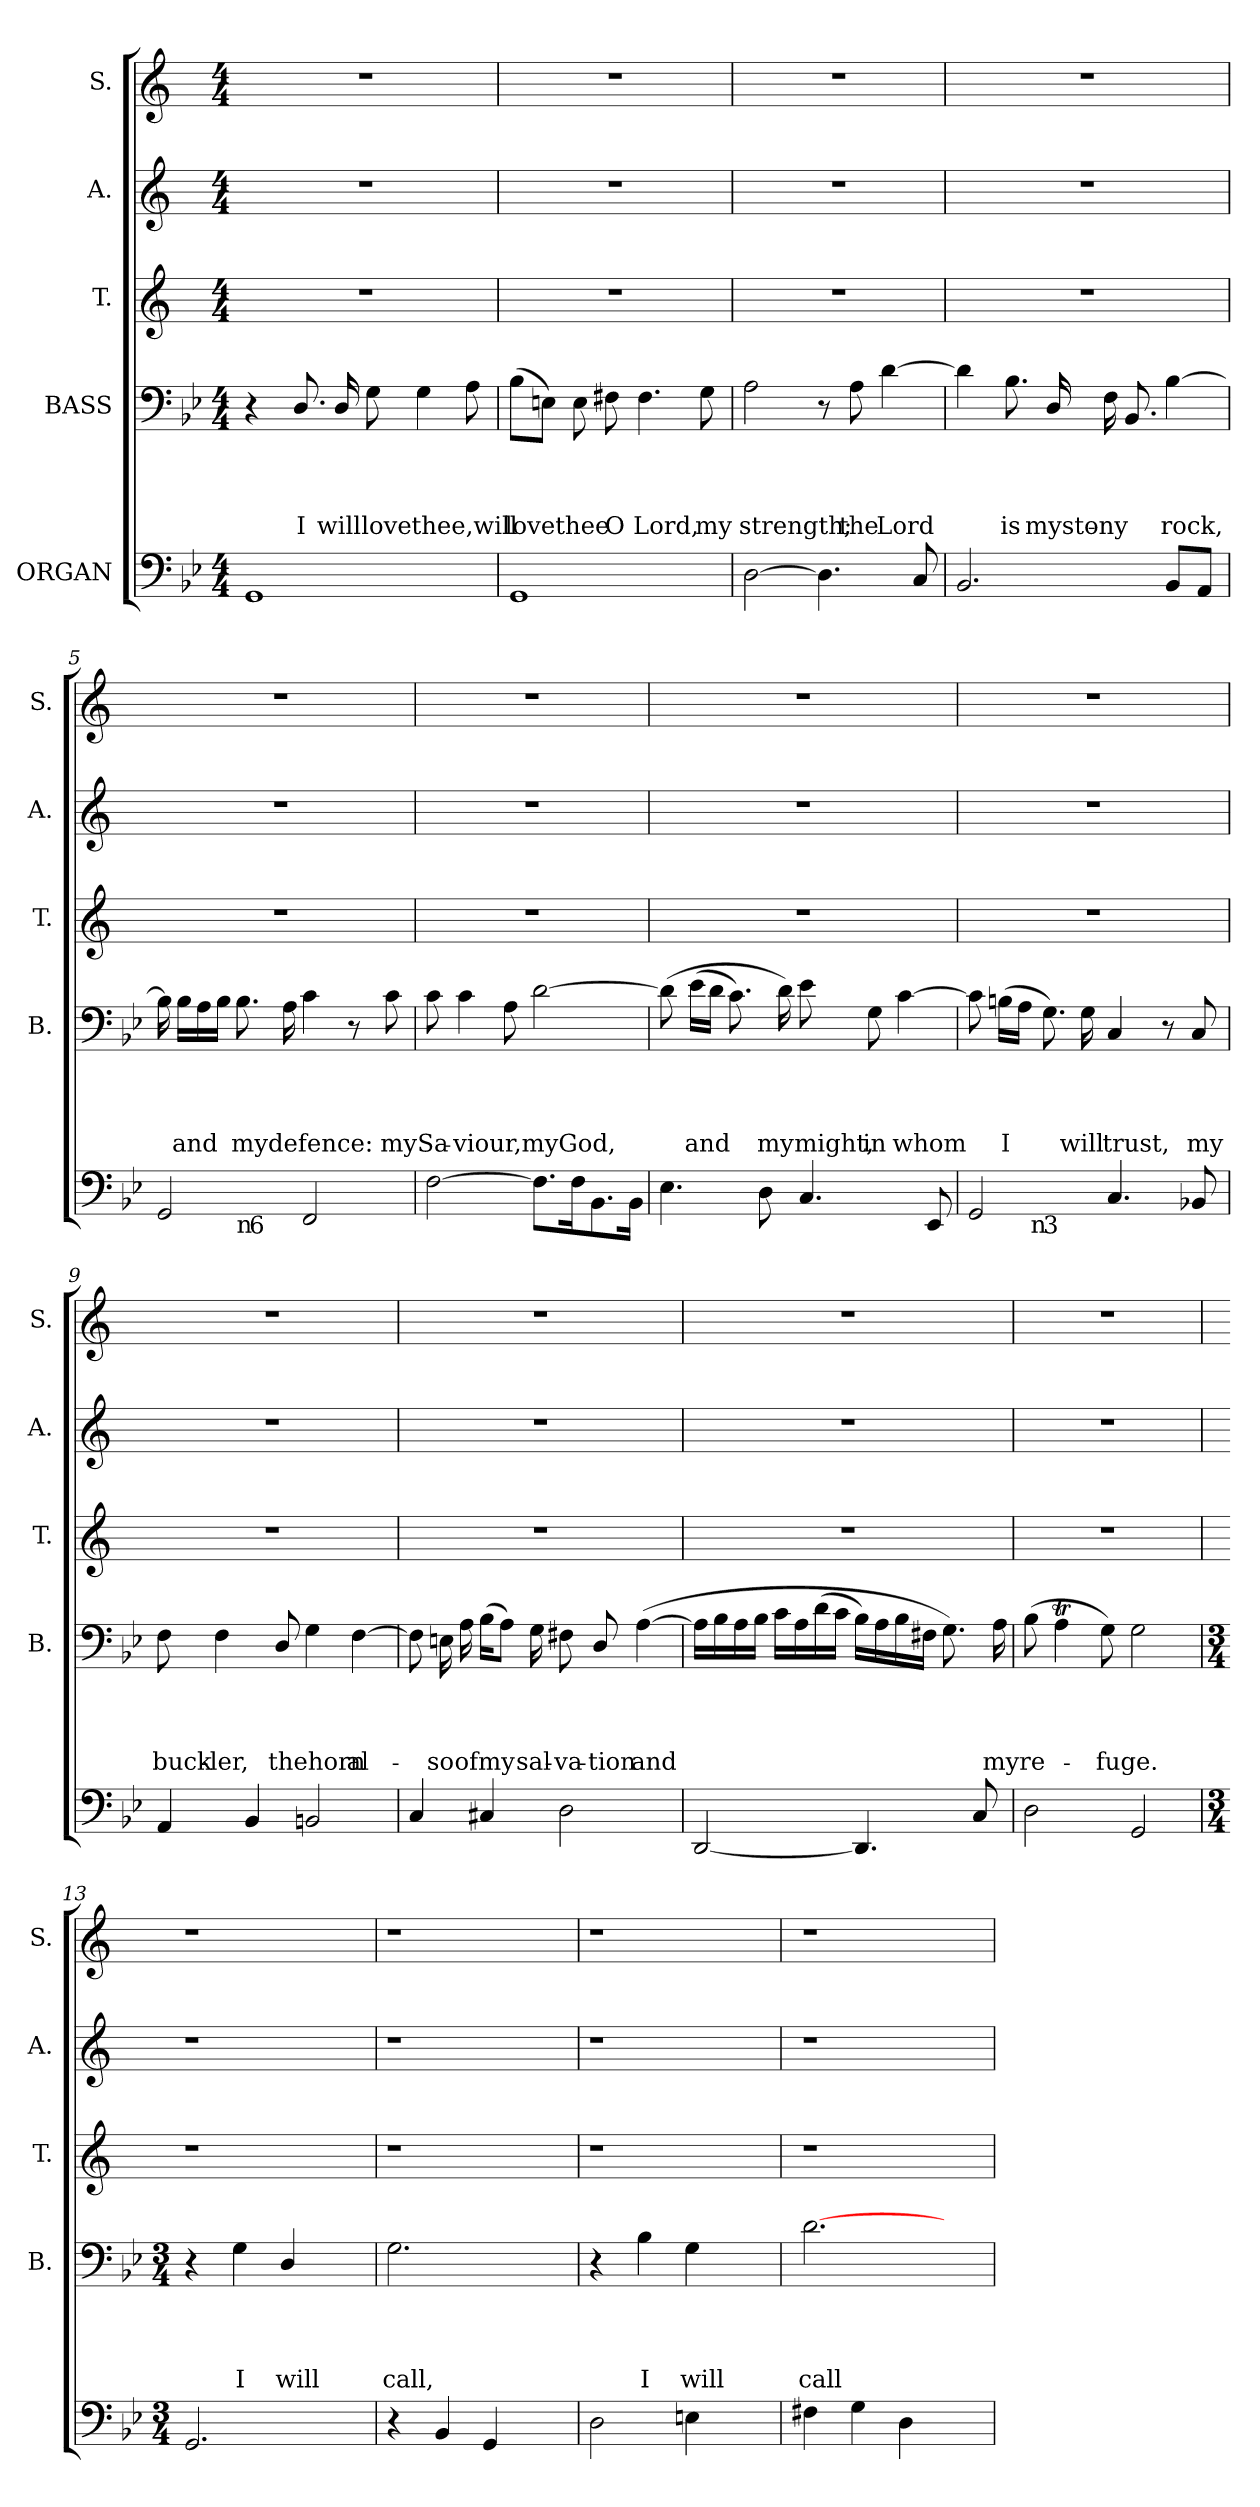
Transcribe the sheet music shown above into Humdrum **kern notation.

**kern	**kern	**text	**text	**text	**text	**kern	**kern	**kern
*part5	*part4	*part4	*part4	*part4	*part4	*part3	*part2	*part1
*staff5	*staff4	*staff4	*staff4	*staff4	*staff4	*staff3	*staff2	*staff1
*I"ORGAN	*I"BASS	*	*	*	*	*I"T.	*I"A.	*I"S.
*	*I'B.	*	*	*	*	*I'T.	*I'A.	*I'S.
*clefF4	*clefF4	*	*	*	*	*clefG2	*clefG2	*clefG2
*k[b-e-]	*k[b-e-]	*	*	*	*	*k[]	*k[]	*k[]
*B-:	*B-:	*	*	*	*	*C:	*C:	*C:
*M4/4	*M4/4	*	*	*	*	*M4/4	*M4/4	*M4/4
=1	=1	=1	=1	=1	=1	=1	=1	=1
1GG	4r	.	.	.	.	1r	1r	1r
!	!	!	!	!	!LO:LY:b	!	!	!
.	8.D/	.	.	.	I	.	.	.
!	!	!	!	!	!LO:LY:b	!	!	!
.	16D/	.	.	.	will	.	.	.
!	!	!	!	!	!LO:LY:b	!	!	!
.	8G\	.	.	.	love	.	.	.
!	!	!	!	!	!LO:LY:b	!	!	!
.	4G\	.	.	.	thee,will	.	.	.
.	8A\	.	.	.	.	.	.	.
=2	=2	=2	=2	=2	=2	=2	=2	=2
!	!	!	!	!	!LO:LY:b	!	!	!
1GG	(>8B-\L	.	.	.	lovethee	1r	1r	1r
.	8En\J)	.	.	.	.	.	.	.
.	8E\	.	.	.	.	.	.	.
!	!	!	!	!	!LO:LY:b	!	!	!
.	8F#X\	.	.	.	O	.	.	.
!	!	!	!	!	!LO:LY:b	!	!	!
.	4.F#\	.	.	.	Lord,	.	.	.
!	!	!	!	!	!LO:LY:b	!	!	!
.	8G\	.	.	.	my	.	.	.
=3	=3	=3	=3	=3	=3	=3	=3	=3
!	!	!	!	!	!LO:LY:b	!	!	!
[>2D\	2A\	.	.	.	strength;	1r	1r	1r
4.D\]	8r	.	.	.	.	.	.	.
!	!	!	!	!	!LO:LY:b	!	!	!
.	8A\	.	.	.	the	.	.	.
!	!	!	!	!	!LO:LY:b	!	!	!
.	[>4d\	.	.	.	Lord	.	.	.
8C/	.	.	.	.	.	.	.	.
=4	=4	=4	=4	=4	=4	=4	=4	=4
2.BB-/	4d\]	.	.	.	.	1r	1r	1r
!	!	!	!	!	!LO:LY:b	!	!	!
.	8.B-\	.	.	.	is	.	.	.
!	!	!	!	!	!LO:LY:b	!	!	!
.	16D/	.	.	.	mysto-	.	.	.
!	!	!	!	!	!LO:LY:b	!	!	!
.	16F\	.	.	.	-ny	.	.	.
.	8.BB-/	.	.	.	.	.	.	.
!	!	!	!	!	!LO:LY:b	!	!	!
8BB-/L	[<4B-\	.	.	.	rock,	.	.	.
8AA/J	.	.	.	.	.	.	.	.
!!LO:LB:g=z
=5	=5	=5	=5	=5	=5	=5	=5	=5
*^	*	*	*	*	*	*	*	*
*	*^	*	*	*	*	*	*	*	*
2GG/	4ryy	4ryy	16B-\]	.	.	.	.	1r	1r	1r
!	!	!	!	!	!	!	!LO:LY:b	!	!	!
.	.	.	16B-\LL	.	.	.	and	.	.	.
.	.	.	16A\	.	.	.	.	.	.	.
.	.	.	16B-\JJ	.	.	.	.	.	.	.
!	!LO:TX:b:t=n	!	!	!	!	!	!	!	!	!
!	!	!	!	!	!	!	!LO:LY:b	!	!	!
.	2.ryy	32ryy	8.B-\	.	.	.	mydefence:	.	.	.
!	!	!LO:TX:b:t=6	!	!	!	!	!	!	!	!
.	.	2ryy	.	.	.	.	.	.	.	.
.	.	.	16A\	.	.	.	.	.	.	.
2FF/	.	.	4c\	.	.	.	.	.	.	.
.	.	.	8r	.	.	.	.	.	.	.
.	.	8..ryy	.	.	.	.	.	.	.	.
!	!	!	!	!	!	!	!LO:LY:b	!	!	!
.	.	.	8c\	.	.	.	my	.	.	.
=6	=6	=6	=6	=6	=6	=6	=6	=6	=6	=6
!	!	!	!	!	!	!	!LO:LY:b	!	!	!
*v	*v	*v	*	*	*	*	*	*	*	*
[>2F\	8c\	.	.	.	Sa-	1r	1r	1r
!	!	!	!	!	!LO:LY:b	!	!	!
.	4c\	.	.	.	-viour,myGod,	.	.	.
.	8A\	.	.	.	.	.	.	.
8.F\L]	[>2d\	.	.	.	.	.	.	.
16F\k	.	.	.	.	.	.	.	.
8.BB-\	.	.	.	.	.	.	.	.
16BB-\Jk	.	.	.	.	.	.	.	.
=7	=7	=7	=7	=7	=7	=7	=7	=7
4.E-\	(<8d\]	.	.	.	.	1r	1r	1r
!	!	!	!	!	!LO:LY:b	!	!	!
.	(>16e-\LL	.	.	.	and	.	.	.
.	16d\JJ	.	.	.	.	.	.	.
.	8.c\)	.	.	.	.	.	.	.
8D\	.	.	.	.	.	.	.	.
!	!	!	!	!	!LO:LY:b	!	!	!
.	16d\)	.	.	.	my	.	.	.
!	!	!	!	!	!LO:LY:b	!	!	!
4.C/	8e-\	.	.	.	might,	.	.	.
!	!	!	!	!	!LO:LY:b	!	!	!
.	8G\	.	.	.	in	.	.	.
!	!	!	!	!	!LO:LY:b	!	!	!
.	[>4c\	.	.	.	whom	.	.	.
8EE-/	.	.	.	.	.	.	.	.
=8	=8	=8	=8	=8	=8	=8	=8	=8
*^	*	*	*	*	*	*	*	*
*	*^	*	*	*	*	*	*	*	*
2GG</	8..ryy	4ryy	8c\]	.	.	.	.	1r	1r	1r
!	!	!	!	!	!	!	!LO:LY:b:rj	!	!	!
.	.	.	(>16Bn\LL	.	.	.	I	.	.	.
.	.	.	16A\JJ	.	.	.	.	.	.	.
!	!LO:TX:b:t=n	!	!	!	!	!	!	!	!	!
.	2ryy	.	.	.	.	.	.	.	.	.
!	!	!LO:TX:b:t=3	!	!	!	!	!	!	!	!
.	.	2.ryy	8.G\)	.	.	.	.	.	.	.
!	!	!	!	!	!	!	!LO:LY:b	!	!	!
.	.	.	16G\	.	.	.	will	.	.	.
!	!	!	!	!	!	!	!LO:LY:b	!	!	!
4.C/	.	.	4C/	.	.	.	trust,	.	.	.
.	4ryy	.	.	.	.	.	.	.	.	.
.	.	.	8r	.	.	.	.	.	.	.
!	!	!	!	!	!	!	!LO:LY:b	!	!	!
8BB-X/	.	.	8C/	.	.	.	my	.	.	.
.	32ryy	.	.	.	.	.	.	.	.	.
!!LO:LB:g=z
=9	=9	=9	=9	=9	=9	=9	=9	=9	=9	=9
!	!	!	!	!	!	!	!LO:LY:b	!	!	!
*v	*v	*v	*	*	*	*	*	*	*	*
4AA/	8F\	.	.	.	buck-	1r	1r	1r
!	!	!	!	!	!LO:LY:b	!	!	!
.	4F\	.	.	.	-ler,	.	.	.
4BB-/	.	.	.	.	.	.	.	.
!	!	!	!	!	!LO:LY:b	!	!	!
.	8D/	.	.	.	thehorn	.	.	.
2BBn/	4G\	.	.	.	.	.	.	.
!	!	!	!	!	!LO:LY:b	!	!	!
.	[>4F\	.	.	.	al-	.	.	.
=10	=10	=10	=10	=10	=10	=10	=10	=10
4C/	8F\]	.	.	.	.	1r	1r	1r
!	!	!	!	!	!LO:LY:b	!	!	!
.	16En\	.	.	.	-so	.	.	.
!	!	!	!	!	!LO:LY:b	!	!	!
.	16A\	.	.	.	ofmy	.	.	.
4C#X/	(>16B-\KL	.	.	.	.	.	.	.
.	8A\J)	.	.	.	.	.	.	.
!	!	!	!	!	!LO:LY:b	!	!	!
.	16G\	.	.	.	sal-	.	.	.
!	!	!	!	!	!LO:LY:b	!	!	!
2D\	8F#X\	.	.	.	-va-	.	.	.
!	!	!	!	!	!LO:LY:b:rj	!	!	!
.	8D/	.	.	.	-tion	.	.	.
!	!	!	!	!	!LO:LY:b	!	!	!
.	(>[>4A\	.	.	.	and	.	.	.
=11	=11	=11	=11	=11	=11	=11	=11	=11
[<2DD/	16A\LL]	.	.	.	.	1r	1r	1r
.	16B-\	.	.	.	.	.	.	.
.	16A\	.	.	.	.	.	.	.
.	16B-\JJ	.	.	.	.	.	.	.
.	16c\LL	.	.	.	.	.	.	.
.	16A\	.	.	.	.	.	.	.
.	(<16d\	.	.	.	.	.	.	.
.	16c\JJ	.	.	.	.	.	.	.
4.DD/]	16B-\LL)	.	.	.	.	.	.	.
.	16A\	.	.	.	.	.	.	.
.	16B-\	.	.	.	.	.	.	.
.	16F#X\JJ	.	.	.	.	.	.	.
.	8.G\)	.	.	.	.	.	.	.
8C/	.	.	.	.	.	.	.	.
!	!	!	!	!	!LO:LY:b	!	!	!
.	16A\	.	.	.	my	.	.	.
=12	=12	=12	=12	=12	=12	=12	=12	=12
!	!	!	!	!	!LO:LY:b	!	!	!
2D\	(>8B-\	.	.	.	re-	1r	1r	1r
.	4At\	.	.	.	.	.	.	.
!	!	!	!	!	!LO:LY:b	!	!	!
.	8G\)	.	.	.	-fuge.	.	.	.
2GG/	2G\	.	.	.	.	.	.	.
=13	=13	=13	=13	=13	=13	=13	=13	=13
*M3/4	*M3/4	*	*	*	*	*	*	*
2.GG/	4r	.	.	.	.	1r	1r	1r
!	!	!	!	!	!LO:LY:b	!	!	!
.	4G\	.	.	.	I	.	.	.
!	!	!	!	!	!LO:LY:b	!	!	!
.	4D/	.	.	.	will	.	.	.
4ryy	4ryy	.	.	.	.	.	.	.
!!LO:LB:g=z
=14	=14	=14	=14	=14	=14	=14	=14	=14
!	!	!	!	!	!LO:LY:b	!	!	!
4r	2.G\	.	.	.	call,	1r	1r	1r
4BB-/	.	.	.	.	.	.	.	.
4GG/	.	.	.	.	.	.	.	.
4ryy	4ryy	.	.	.	.	.	.	.
=15	=15	=15	=15	=15	=15	=15	=15	=15
2D\	4r	.	.	.	.	1r	1r	1r
!	!	!	!	!	!LO:LY:b	!	!	!
.	4B-\	.	.	.	I	.	.	.
!	!	!	!	!	!LO:LY:b	!	!	!
4En\	4G\	.	.	.	will	.	.	.
4ryy	4ryy	.	.	.	.	.	.	.
=16	=16	=16	=16	=16	=16	=16	=16	=16
!	!	!	!	!	!LO:LY:b	!	!	!
4F#X\	[>2.d\	.	.	.	call	1r	1r	1r
4G\	.	.	.	.	.	.	.	.
4D\	.	.	.	.	.	.	.	.
4ryy	4ryy	.	.	.	.	.	.	.
=	=	=	=	=	=	=	=	=
*-	*-	*-	*-	*-	*-	*-	*-	*-
